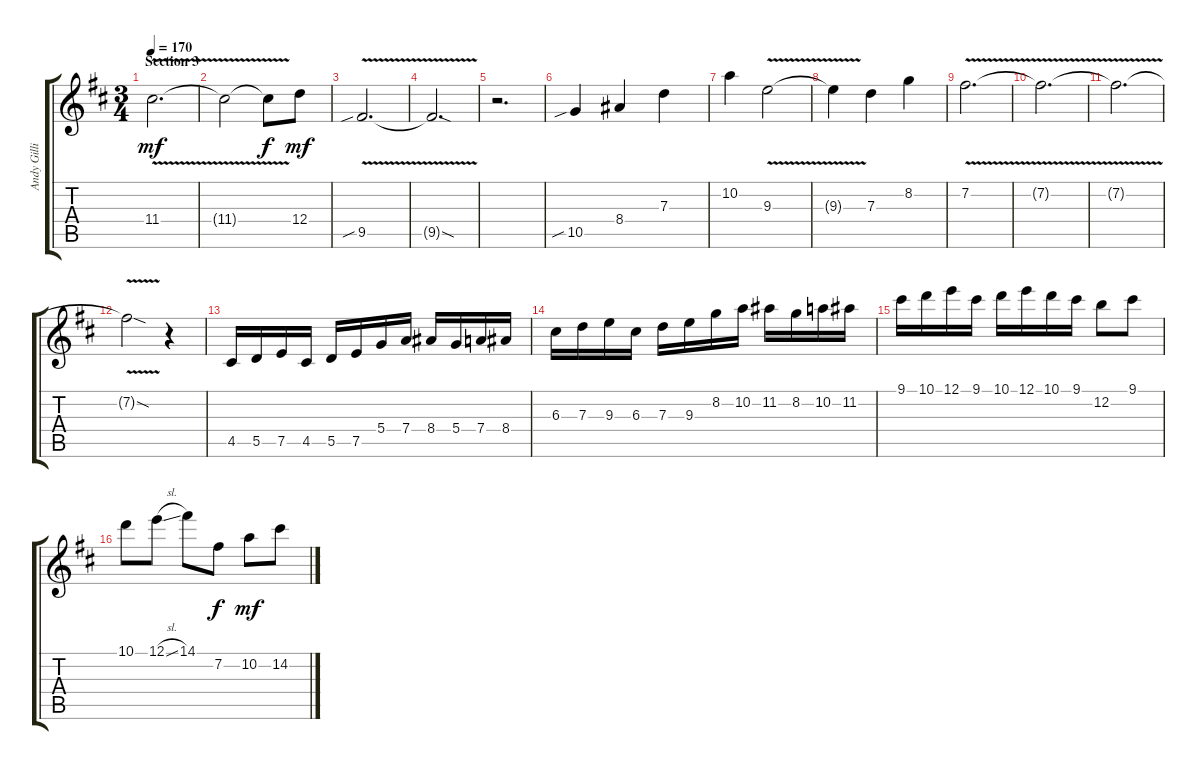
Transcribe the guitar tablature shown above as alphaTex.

\track ("Andy Gillion (lead guitar)" "Andy Gilli") {instrument overdrivenguitar}
\staff {score tabs}
\tuning (E4 B3 G3 D3 A2 E2) {hide}
\ts (3 4)
\section ("" "Section 3")
\tempo 170
\clef g2
\ks bminor
11.4{v}.2{d dy mf} |
11.4{v t}.2 11.4{t}.8{dy f} 12.4.8{dy mf} |
9.5{v sib}.2{d} |
9.5{sod t}.2{d} |
r.2{d} |
10.5{sib}.4 8.4.4 7.3.4 |
10.2.4 9.3{v}.2 |
9.3{v t}.4 7.3.4 8.2.4 |
7.2{v}.2{d} |
7.2{v t}.2{d} |
7.2{v t}.2{d} |
7.2{sod t}.2 r.4 |
4.5.16 5.5.16 7.5.16 4.5.16 5.5.16 7.5.16 5.4.16 7.4.16 8.4.16 5.4.16 7.4.16 8.4.16 |
6.3.16 7.3.16 9.3.16 6.3.16 7.3.16 9.3.16 8.2.16 10.2.16 11.2.16 8.2.16 10.2.16 11.2.16 |
9.1.16 10.1.16 12.1.16 9.1.16 10.1.16 12.1.16 10.1.16 9.1.16 12.2.8 9.1.8 |
10.1.8 12.1{sl}.8 14.1.8 7.2.8{dy f} 10.2.8{dy mf} 14.2.8
